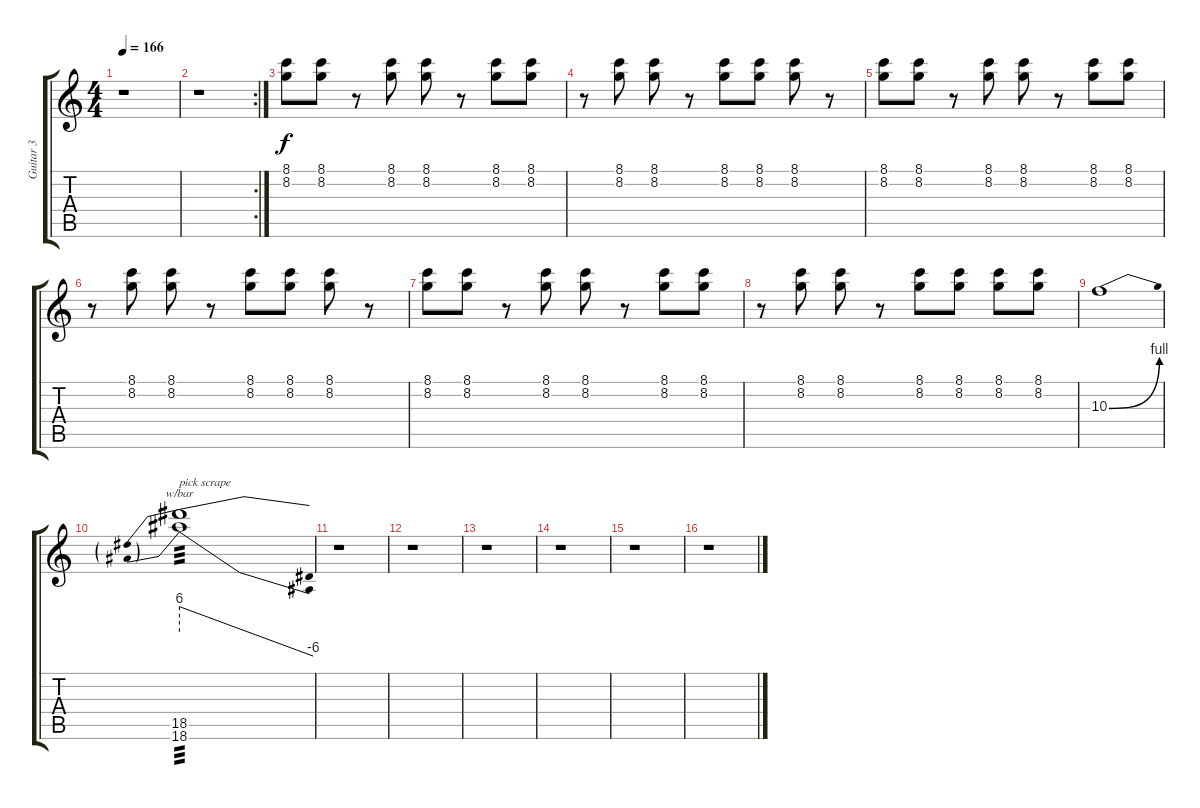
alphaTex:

\track ("Guitar 3" "Guitar 3") {instrument distortionguitar}
\staff {score tabs}
\tuning (E4 B3 G3 D3 A2 E2) {hide}
\ts (4 4)
\tempo 166
\clef g2
\ks c
r.1{dy f} |
\rc 2
r.1 |
(8.1 8.2).8 (8.1 8.2).8 r.8 (8.1 8.2).8 (8.1 8.2).8 r.8 (8.1 8.2).8 (8.1 8.2).8 |
r.8 (8.1 8.2).8 (8.1 8.2).8 r.8 (8.1 8.2).8 (8.1 8.2).8 (8.1 8.2).8 r.8 |
(8.1 8.2).8 (8.1 8.2).8 r.8 (8.1 8.2).8 (8.1 8.2).8 r.8 (8.1 8.2).8 (8.1 8.2).8 |
r.8 (8.1 8.2).8 (8.1 8.2).8 r.8 (8.1 8.2).8 (8.1 8.2).8 (8.1 8.2).8 r.8 |
(8.1 8.2).8 (8.1 8.2).8 r.8 (8.1 8.2).8 (8.1 8.2).8 r.8 (8.1 8.2).8 (8.1 8.2).8 |
r.8 (8.1 8.2).8 (8.1 8.2).8 r.8 (8.1 8.2).8 (8.1 8.2).8 (8.1 8.2).8 (8.1 8.2).8 |
10.3{be (bend 0 0 60 4)}.1 |
(18.5 18.6).1{tbe (predivedive default 0 24 60 -24) txt "pick scrape" tp 3 instrument guitarharmonics} |
r.1{instrument distortionguitar} |
r.1 |
r.1 |
r.1 |
r.1{instrument distortionguitar} |
r.1
